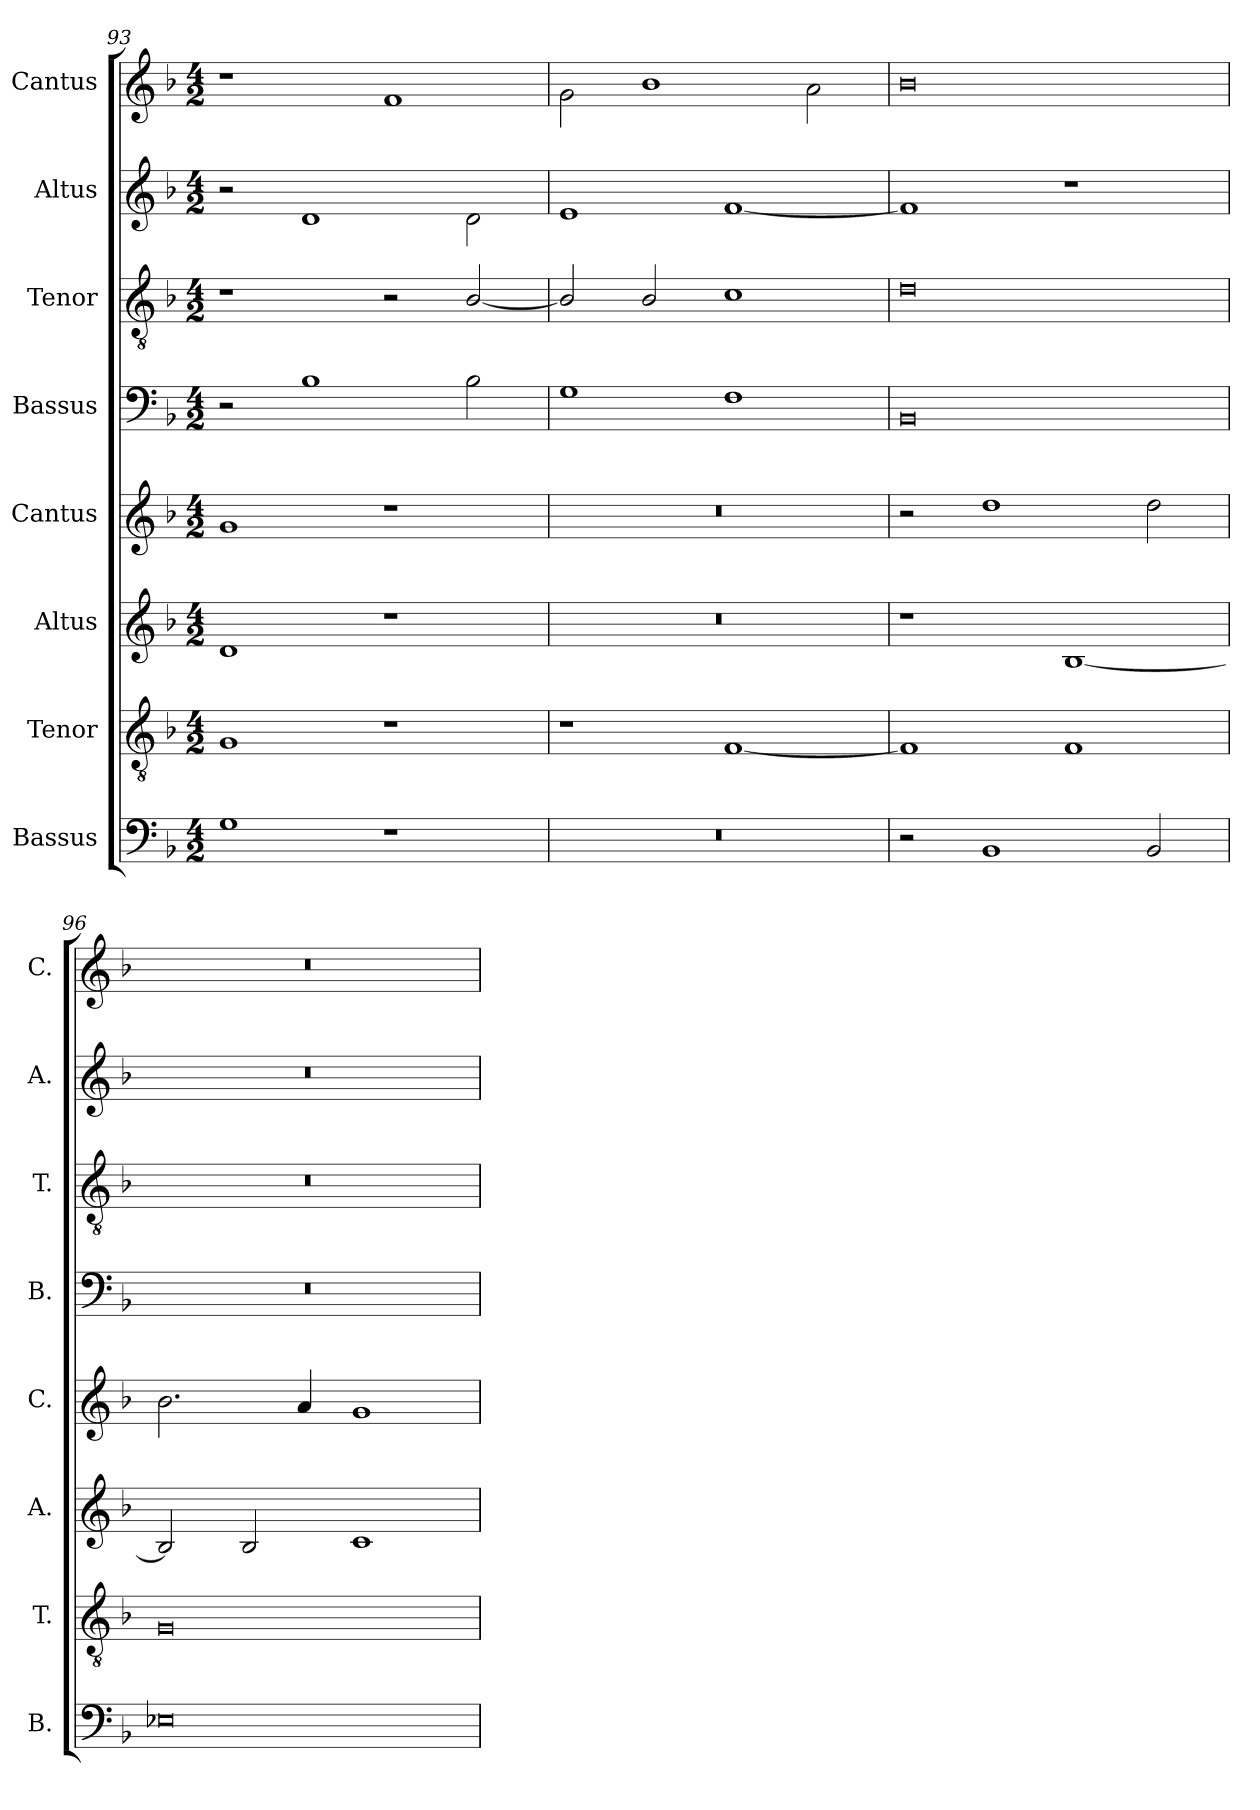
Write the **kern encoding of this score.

**kern	**kern	**kern	**kern	**kern	**kern	**kern	**kern
*part8	*part7	*part6	*part5	*part4	*part3	*part2	*part1
*staff8	*staff7	*staff6	*staff5	*staff4	*staff3	*staff2	*staff1
*I"Bassus	*I"Tenor	*I"Altus	*I"Cantus	*I"Bassus	*I"Tenor	*I"Altus	*I"Cantus
*I'B.	*I'T.	*I'A.	*I'C.	*I'B.	*I'T.	*I'A.	*I'C.
*clefF4	*clefGv2	*clefG2	*clefG2	*clefF4	*clefGv2	*clefG2	*clefG2
*k[b-]	*k[b-]	*k[b-]	*k[b-]	*k[b-]	*k[b-]	*k[b-]	*k[b-]
*M4/2	*M4/2	*M4/2	*M4/2	*M4/2	*M4/2	*M4/2	*M4/2
=93	=93	=93	=93	=93	=93	=93	=93
1G	1G	1d	1g	2r	1r	2r	1r
.	.	.	.	1B-	.	1d	.
1r	1r	1r	1r	.	2r	.	1f
.	.	.	.	2B-\	[2B-/	2d\	.
!!LO:LB:g=z
=94	=94	=94	=94	=94	=94	=94	=94
0r	1r	0r	0r	1G	2B-/]	1e	2g\
.	.	.	.	.	2B-/	.	1b-
.	[1F	.	.	1F	1c	[1f	.
.	.	.	.	.	.	.	2a\
=95	=95	=95	=95	=95	=95	=95	=95
2r	1F]	1r	2r	0BB-	0d	1f]	0b-
1BB-	.	.	1dd	.	.	.	.
.	1F	[1B-	.	.	.	1r	.
2BB-/	.	.	2dd\	.	.	.	.
=96	=96	=96	=96	=96	=96	=96	=96
0E-X	0G	2B-/]	2.b-\	0r	0r	0r	0r
.	.	2B-/	.	.	.	.	.
.	.	.	4a/	.	.	.	.
.	.	1c	1g	.	.	.	.
=	=	=	=	=	=	=	=
*-	*-	*-	*-	*-	*-	*-	*-
